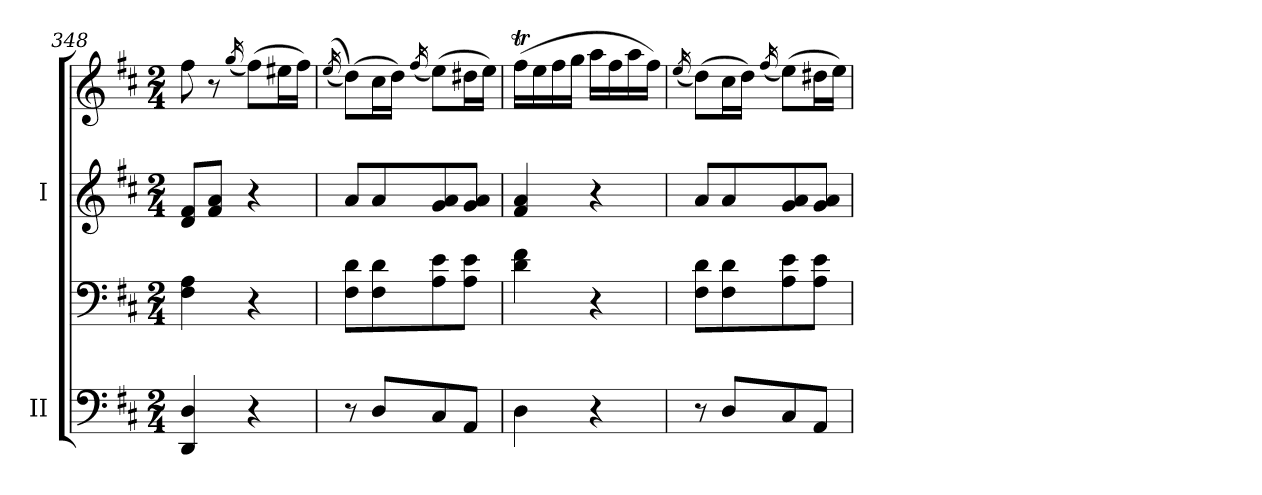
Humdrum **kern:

**kern	**kern	**kern	**kern
*part2	*part2	*part1	*part1
*staff4	*staff3	*staff2	*staff1
*I"II	*	*I"I	*
*I'II	*	*I'I	*
!!LO:LB:g=z
*clefF4	*clefF4	*clefG2	*clefG2
*k[f#c#]	*k[f#c#]	*k[f#c#]	*k[f#c#]
*M2/4	*M2/4	*M2/4	*M2/4
=348	=348	=348	=348
4DD/ 4D/	4F#\ 4A\	8d/ 8f#/L	8ff#\
.	.	8f#/ 8a/J	8r
.	.	.	(<16qgg/
4r	4r	4r	(>8ff#\L)
.	.	.	16ee#X\L
.	.	.	16ff#\JJ)
=349	=349	=349	=349
.	.	.	(<(<16qee/
8r	8F#\ 8d\L	8a/L	(>8dd\L))
8D/L	8F#\ 8d\	8a/	16cc#\L
.	.	.	16dd\JJ)
.	.	.	(<16qff#/
8C#/	8A\ 8e\	8g/ 8a/	(>8ee\L)
8AA/J	8A\ 8e\J	8g/ 8a/J	16dd#X\L
.	.	.	16ee\JJ)
=350	=350	=350	=350
4D\	4d\ 4f#\	4f#/ 4a/	(>16ff#t\LL
.	.	.	16ee\
.	.	.	16ff#\
.	.	.	16gg\JJ
4r	4r	4r	16aa\LL
.	.	.	16ff#\
.	.	.	16aa\
.	.	.	16ff#\JJ)
=351	=351	=351	=351
.	.	.	(<16qee/
8r	8F#\ 8d\L	8a/L	(>8dd\L)
8D/L	8F#\ 8d\	8a/	16cc#\L
.	.	.	16dd\JJ)
.	.	.	(<16qff#/
8C#/	8A\ 8e\	8g/ 8a/	(>8ee\L)
8AA/J	8A\ 8e\J	8g/ 8a/J	16dd#X\L
.	.	.	16ee\JJ)
=	=	=	=
*-	*-	*-	*-
